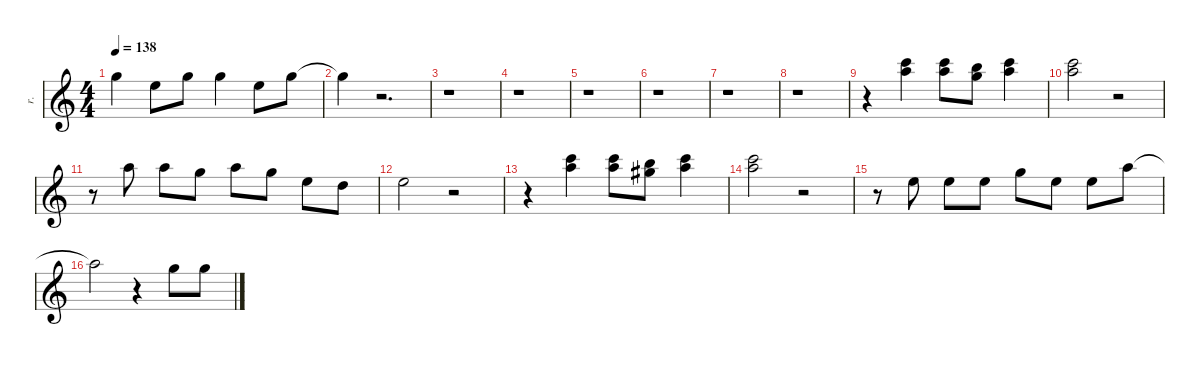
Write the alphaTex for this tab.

\defaultSystemsLayout 4
\hideDynamics
\bracketExtendMode nobrackets
\otherSystemsTrackNameOrientation horizontal
\track ("David Lee Roth" "r.") {instrument synthvoice}
\staff {score}
\tuning (E4 B3 G3 D3 A2 E2)
\ts (4 4)
\tempo 138
\clef g2
\ks c
20.2{t}.4{dy f beam Down} 21.3.8{dy fff beam Down} 20.2.8{beam Down} 20.2.4{beam Down} 21.3.8{beam Down} 20.2.8{beam Down} |
20.2{t}.4{dy f beam Down} r.2{d beam Down} |
r.1{beam Down} |
r.1{beam Down} |
r.1{beam Down} |
r.1{beam Down} |
r.1{beam Down} |
r.1{beam Down} |
r.4{beam Down} (20.1 22.2).4{dy fff beam Down} (20.1 22.2).8{beam Down} (19.1 20.2).8{beam Down} (20.1 22.2).4{beam Down} |
(20.1 22.2).2{beam Down} r.2{beam Down} |
r.8{beam Down} 22.2.8{beam Down} 22.2.8{beam Down} 20.2.8{beam Down} 22.2.8{beam Down} 20.2.8{beam Down} 21.3.8{beam Down} 19.3.8{beam Down} |
21.3.2{beam Down} r.2{beam Down} |
r.4{beam Down} (20.1 22.2).4{beam Down} (20.1 22.2).8{beam Down} (19.1 21.2{acc #}).8{beam Down} (20.1 22.2).4{beam Down} |
(20.1 22.2).2{beam Down} r.2{beam Down} |
r.8{beam Down} 21.3.8{beam Down} 21.3.8{beam Down} 21.3.8{beam Down} 20.2.8{beam Down} 21.3.8{beam Down} 21.3.8{beam Down} 22.2.8{beam Down} |
22.2{t}.2{dy f beam Down} r.4{beam Down} 20.2.8{dy fff beam Down} 20.2.8{beam Down}
